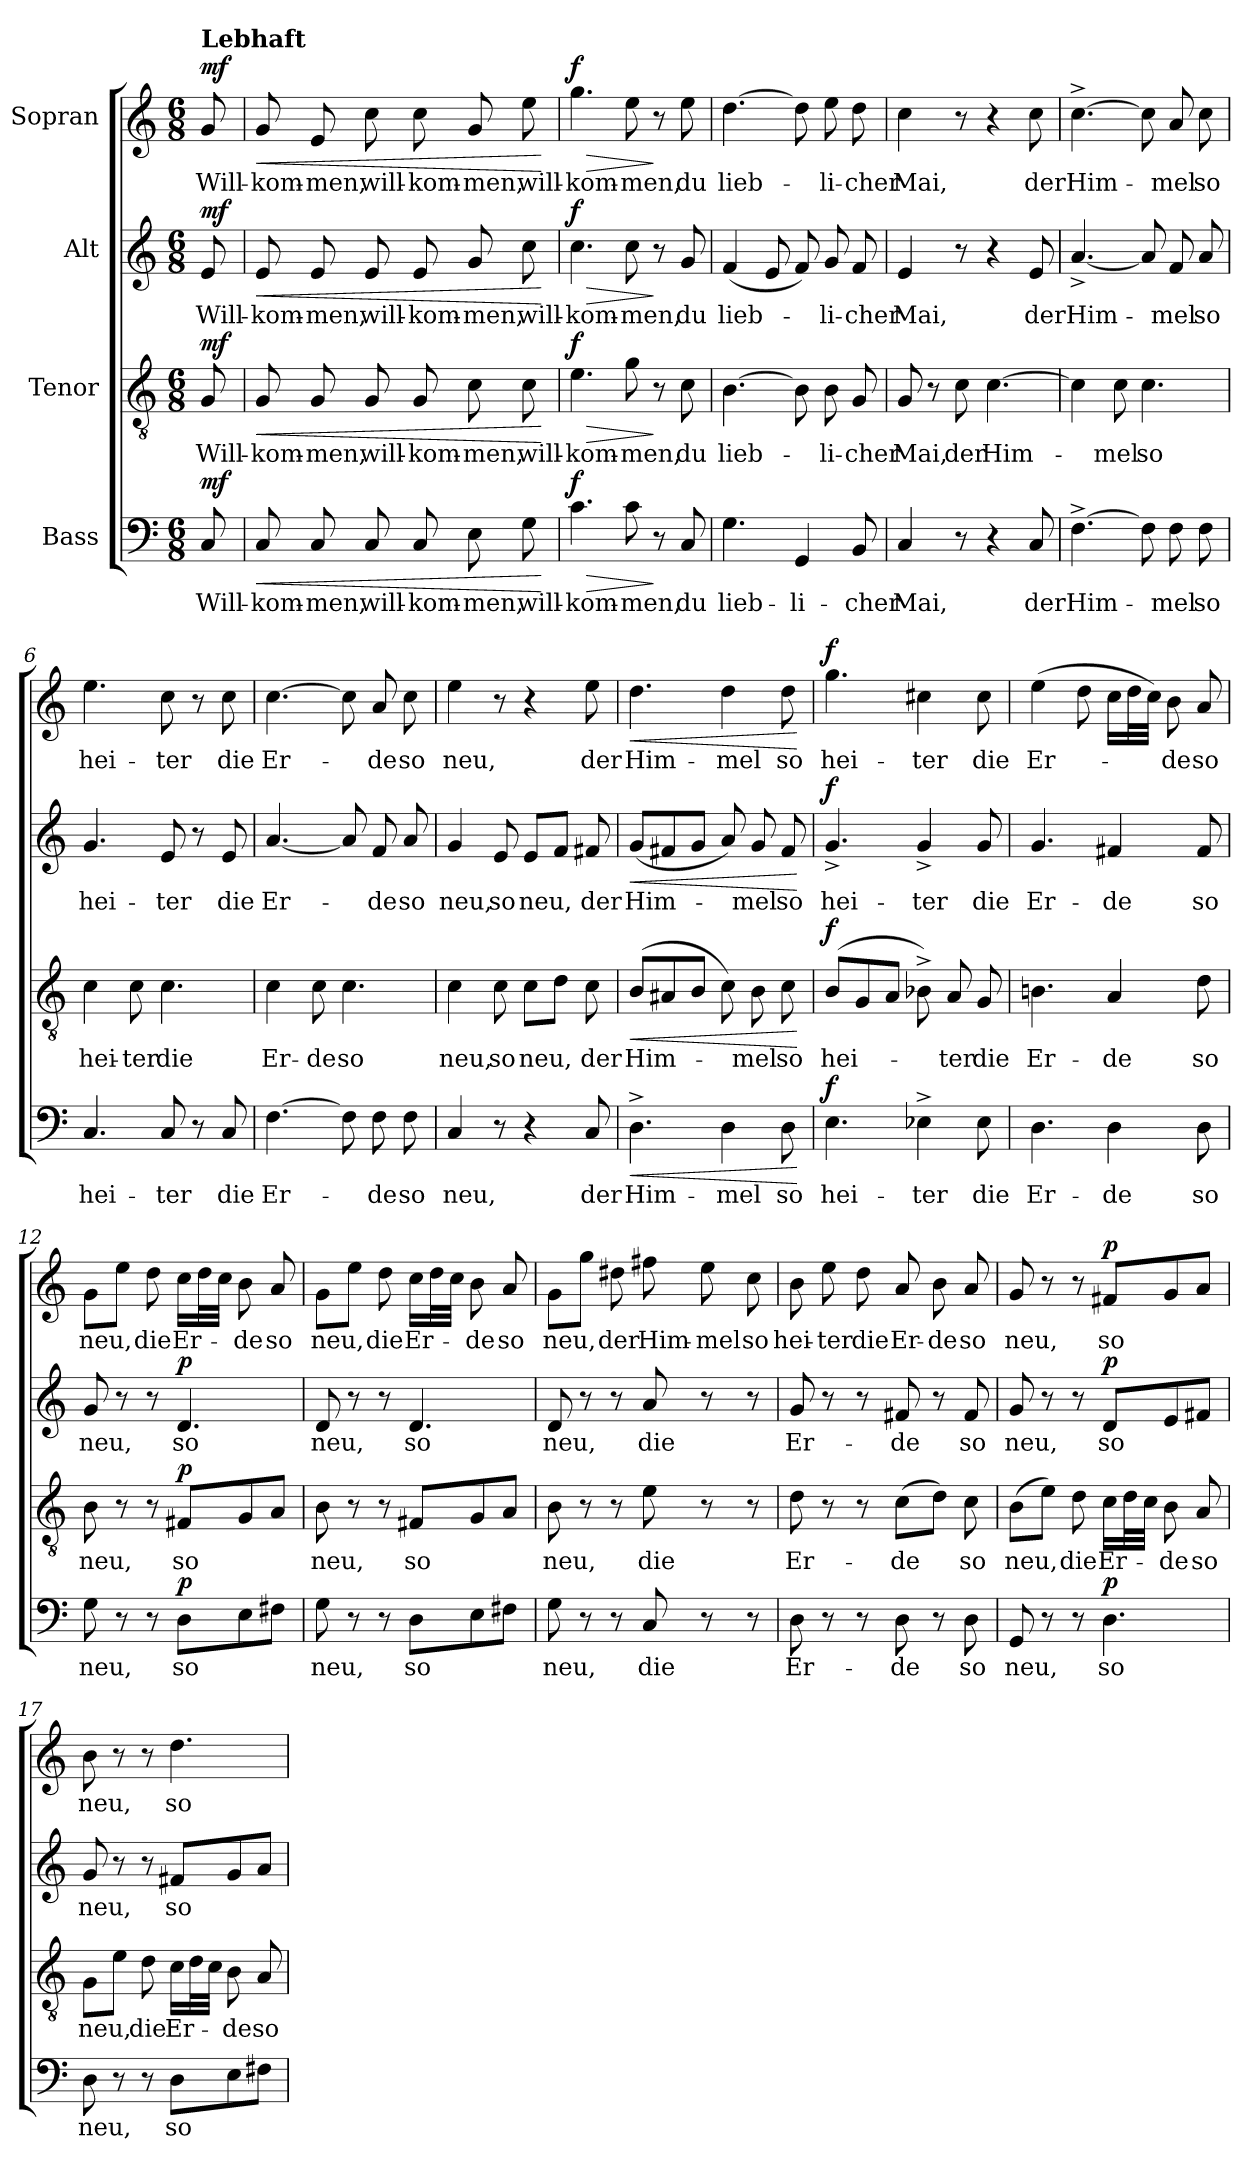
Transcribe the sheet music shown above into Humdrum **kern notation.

**kern	**text	**dynam	**kern	**text	**dynam	**kern	**text	**dynam	**kern	**text	**dynam
*part4	*part4	*part4	*part3	*part3	*part3	*part2	*part2	*part2	*part1	*part1	*part1
*staff4	*staff4	*staff4	*staff3	*staff3	*staff3	*staff2	*staff2	*staff2	*staff1	*staff1	*staff1
*I"Bass	*	*	*I"Tenor	*	*	*I"Alt	*	*	*I"Sopran	*	*
*clefF4	*	*	*clefGv2	*	*	*clefG2	*	*	*clefG2	*	*
*k[]	*	*	*k[]	*	*	*k[]	*	*	*k[]	*	*
*M6/8	*	*	*M6/8	*	*	*M6/8	*	*	*M6/8	*	*
=	=	=	=	=	=	=	=	=	=	=	=
!	!	!	!	!	!	!	!	!	!LO:TX:a:B:t=Lebhaft	!	!
!	!	!LO:DY:a	!	!	!LO:DY:a	!	!	!LO:DY:a	!	!	!LO:DY:a
8C/	Will-	mf	8G/	Will-	mf	8e/	Will-	mf	8g/	Will-	mf
=1	=1	=1	=1	=1	=1	=1	=1	=1	=1	=1	=1
!	!	!LO:HP:b	!	!	!LO:HP:b	!	!	!LO:HP:b	!	!	!LO:HP:b
8C/	-kom-	<	8G/	-kom-	<	8e/	-kom-	<	8g/	-kom-	<
8C/	-men,	.	8G/	-men,	.	8e/	-men,	.	8e/	-men,	.
8C/	will-	.	8G/	will-	.	8e/	will-	.	8cc\	will-	.
8C/	-kom-	.	8G/	-kom-	.	8e/	-kom-	.	8cc\	-kom-	.
8E\	-men,	.	8c\	-men,	.	8g/	-men,	.	8g/	-men,	.
8G\	will-	.	8c\	will-	.	8cc\	will-	.	8ee\	will-	.
.	.	[	.	.	[	.	.	[	.	.	[
=2	=2	=2	=2	=2	=2	=2	=2	=2	=2	=2	=2
!	!	!LO:HP:b	!	!	!LO:HP:b	!	!	!LO:HP:b	!	!	!LO:HP:b
!	!	!LO:DY:n=1:a	!	!	!LO:DY:n=1:a	!	!	!LO:DY:n=1:a	!	!	!LO:DY:n=1:a
4.c\	-kom-	> f	4.e\	-kom-	> f	4.cc\	-kom-	> f	4.gg\	-kom-	> f
8c\	-men,	.	8g\	-men,	.	8cc\	-men,	.	8ee\	-men,	.
8r	.	]	8r	.	]	8r	.	]	8r	.	]
8C/	du	.	8c\	du	.	8g/	du	.	8ee\	du	.
=3	=3	=3	=3	=3	=3	=3	=3	=3	=3	=3	=3
4.G\	lieb-	.	[4.B\	lieb-	.	(4f/	lieb-	.	[4.dd\	lieb-	.
.	.	.	.	.	.	8e/	.	.	.	.	.
4GG/	-li-	.	8B\]	.	.	8f/)	.	.	8dd\]	.	.
.	.	.	8B\	-li-	.	8g/	-li-	.	8ee\	-li-	.
8BB/	-cher	.	8G/	-cher	.	8f/	-cher	.	8dd\	-cher	.
=4	=4	=4	=4	=4	=4	=4	=4	=4	=4	=4	=4
4C/	Mai,	.	8G/	Mai,	.	4e/	Mai,	.	4cc\	Mai,	.
.	.	.	8r	.	.	.	.	.	.	.	.
8r	.	.	8c\	der	.	8r	.	.	8r	.	.
4r	.	.	[4.c\	Him-	.	4r	.	.	4r	.	.
8C/	der	.	.	.	.	8e/	der	.	8cc\	der	.
!!LO:LB:g=z
=5	=5	=5	=5	=5	=5	=5	=5	=5	=5	=5	=5
[4.F^\	Him-	.	4c\]	.	.	[4.a^/	Him-	.	[4.cc^\	Him-	.
.	.	.	8c\	-mel	.	.	.	.	.	.	.
8F\]	.	.	4.c\	so	.	8a/]	.	.	8cc\]	.	.
8F\	-mel	.	.	.	.	8f/	-mel	.	8a/	-mel	.
8F\	so	.	.	.	.	8a/	so	.	8cc\	so	.
=6	=6	=6	=6	=6	=6	=6	=6	=6	=6	=6	=6
4.C/	hei-	.	4c\	hei-	.	4.g/	hei-	.	4.ee\	hei-	.
.	.	.	8c\	-ter	.	.	.	.	.	.	.
8C/	-ter	.	4.c\	die	.	8e/	-ter	.	8cc\	-ter	.
8r	.	.	.	.	.	8r	.	.	8r	.	.
8C/	die	.	.	.	.	8e/	die	.	8cc\	die	.
=7	=7	=7	=7	=7	=7	=7	=7	=7	=7	=7	=7
[4.F\	Er-	.	4c\	Er-	.	[4.a/	Er-	.	[4.cc\	Er-	.
.	.	.	8c\	-de	.	.	.	.	.	.	.
8F\]	.	.	4.c\	so	.	8a/]	.	.	8cc\]	.	.
8F\	-de	.	.	.	.	8f/	-de	.	8a/	-de	.
8F\	so	.	.	.	.	8a/	so	.	8cc\	so	.
=8	=8	=8	=8	=8	=8	=8	=8	=8	=8	=8	=8
4C/	neu,	.	4c\	neu,	.	4g/	neu,	.	4ee\	neu,	.
8r	.	.	8c\	so	.	8e/	so	.	8r	.	.
4r	.	.	8c\L	neu,	.	8e/L	neu,	.	4r	.	.
.	.	.	8d\J	.	.	8f/J	.	.	.	.	.
8C/	der	.	8c\	der	.	8f#X/	der	.	8ee\	der	.
=9	=9	=9	=9	=9	=9	=9	=9	=9	=9	=9	=9
!	!	!LO:HP:b	!	!	!LO:HP:b	!	!	!LO:HP:b	!	!	!LO:HP:b
4.D^\	Him-	<	(8B/L	Him-	<	(8g/L	Him-	<	4.dd\	Him-	<
.	.	.	8A#X/	.	.	8f#X/	.	.	.	.	.
.	.	.	8B/J	.	.	8g/J	.	.	.	.	.
4D\	-mel	.	8c\)	.	.	8a/)	.	.	4dd\	-mel	.
.	.	.	8B\	-mel	.	8g/	-mel	.	.	.	.
8D\	so	.	8c\	so	.	8f#/	so	.	8dd\	so	.
.	.	[	.	.	[	.	.	[	.	.	[
!!LO:LB:g=z
=10	=10	=10	=10	=10	=10	=10	=10	=10	=10	=10	=10
!	!	!LO:DY:a	!	!	!LO:DY:a	!	!	!LO:DY:a	!	!	!LO:DY:a
4.E\	hei-	f	(8B/L	hei-	f	4.g^/	hei-	f	4.gg\	hei-	f
.	.	.	8G/	.	.	.	.	.	.	.	.
.	.	.	8A/J	.	.	.	.	.	.	.	.
4E-X^\	-ter	.	8B-X^\)	.	.	4g^/	-ter	.	4cc#X\	-ter	.
.	.	.	8A/	-ter	.	.	.	.	.	.	.
8E-\	die	.	8G/	die	.	8g/	die	.	8cc#\	die	.
=11	=11	=11	=11	=11	=11	=11	=11	=11	=11	=11	=11
4.D\	Er-	.	4.Bn\	Er-	.	4.g/	Er-	.	(4ee\	Er-	.
.	.	.	.	.	.	.	.	.	8dd\	.	.
4D\	-de	.	4A/	-de	.	4f#X/	-de	.	16cc\LL	.	.
.	.	.	.	.	.	.	.	.	32dd\L	.	.
.	.	.	.	.	.	.	.	.	32cc\JJJ)	.	.
.	.	.	.	.	.	.	.	.	8b\	-de	.
8D\	so	.	8d\	so	.	8f#/	so	.	8a/	so	.
=12	=12	=12	=12	=12	=12	=12	=12	=12	=12	=12	=12
8G\	neu,	.	8B\	neu,	.	8g/	neu,	.	8g\L	neu,	.
8r	.	.	8r	.	.	8r	.	.	8ee\J	.	.
8r	.	.	8r	.	.	8r	.	.	8dd\	die	.
!	!	!LO:DY:a	!	!	!LO:DY:a	!	!	!LO:DY:a	!	!	!
8D\L	so	p	8F#X/L	so	p	4.d/	so	p	16cc\LL	Er-	.
.	.	.	.	.	.	.	.	.	32dd\L	.	.
.	.	.	.	.	.	.	.	.	32cc\JJJ	.	.
8E\	.	.	8G/	.	.	.	.	.	8b\	-de	.
8F#X\J	.	.	8A/J	.	.	.	.	.	8a/	so	.
=13	=13	=13	=13	=13	=13	=13	=13	=13	=13	=13	=13
8G\	neu,	.	8B\	neu,	.	8d/	neu,	.	8g\L	neu,	.
8r	.	.	8r	.	.	8r	.	.	8ee\J	.	.
8r	.	.	8r	.	.	8r	.	.	8dd\	die	.
8D\L	so	.	8F#X/L	so	.	4.d/	so	.	16cc\LL	Er-	.
.	.	.	.	.	.	.	.	.	32dd\L	.	.
.	.	.	.	.	.	.	.	.	32cc\JJJ	.	.
8E\	.	.	8G/	.	.	.	.	.	8b\	-de	.
8F#X\J	.	.	8A/J	.	.	.	.	.	8a/	so	.
=14	=14	=14	=14	=14	=14	=14	=14	=14	=14	=14	=14
8G\	neu,	.	8B\	neu,	.	8d/	neu,	.	8g\L	neu,	.
8r	.	.	8r	.	.	8r	.	.	8gg\J	.	.
8r	.	.	8r	.	.	8r	.	.	8dd#X\	der	.
8C/	die	.	8e\	die	.	8a/	die	.	8ff#X\	Him-	.
8r	.	.	8r	.	.	8r	.	.	8ee\	-mel	.
8r	.	.	8r	.	.	8r	.	.	8cc\	so	.
!!LO:PB:g=z
=15	=15	=15	=15	=15	=15	=15	=15	=15	=15	=15	=15
8D\	Er-	.	8d\	Er-	.	8g/	Er-	.	8b\	hei-	.
8r	.	.	8r	.	.	8r	.	.	8ee\	-ter	.
8r	.	.	8r	.	.	8r	.	.	8dd\	die	.
8D\	-de	.	(8c\L	-de	.	8f#X/	-de	.	8a/	Er-	.
8r	.	.	8d\J)	.	.	8r	.	.	8b\	-de	.
8D\	so	.	8c\	so	.	8f#/	so	.	8a/	so	.
=16	=16	=16	=16	=16	=16	=16	=16	=16	=16	=16	=16
8GG/	neu,	.	(8B\L	neu,	.	8g/	neu,	.	8g/	neu,	.
8r	.	.	8e\J)	.	.	8r	.	.	8r	.	.
8r	.	.	8d\	die	.	8r	.	.	8r	.	.
!	!	!LO:DY:a	!	!	!	!	!	!LO:DY:a	!	!	!LO:DY:a
4.D\	so	p	16c\LL	Er-	.	8d/L	so	p	8f#X/L	so	p
.	.	.	32d\L	.	.	.	.	.	.	.	.
.	.	.	32c\JJJ	.	.	.	.	.	.	.	.
.	.	.	8B\	de	.	8e/	.	.	8g/	.	.
.	.	.	8A/	so	.	8f#X/J	.	.	8a/J	.	.
=17	=17	=17	=17	=17	=17	=17	=17	=17	=17	=17	=17
8D\	neu,	.	8G\L	neu,	.	8g/	neu,	.	8b\	neu,	.
8r	.	.	8e\J	.	.	8r	.	.	8r	.	.
8r	.	.	8d\	die	.	8r	.	.	8r	.	.
8D\L	so	.	16c\LL	Er-	.	8f#X/L	so	.	4.dd\	so	.
.	.	.	32d\L	.	.	.	.	.	.	.	.
.	.	.	32c\JJJ	.	.	.	.	.	.	.	.
8E\	.	.	8B\	-de	.	8g/	.	.	.	.	.
8F#X\J	.	.	8A/	so	.	8a/J	.	.	.	.	.
=	=	=	=	=	=	=	=	=	=	=	=
*-	*-	*-	*-	*-	*-	*-	*-	*-	*-	*-	*-
